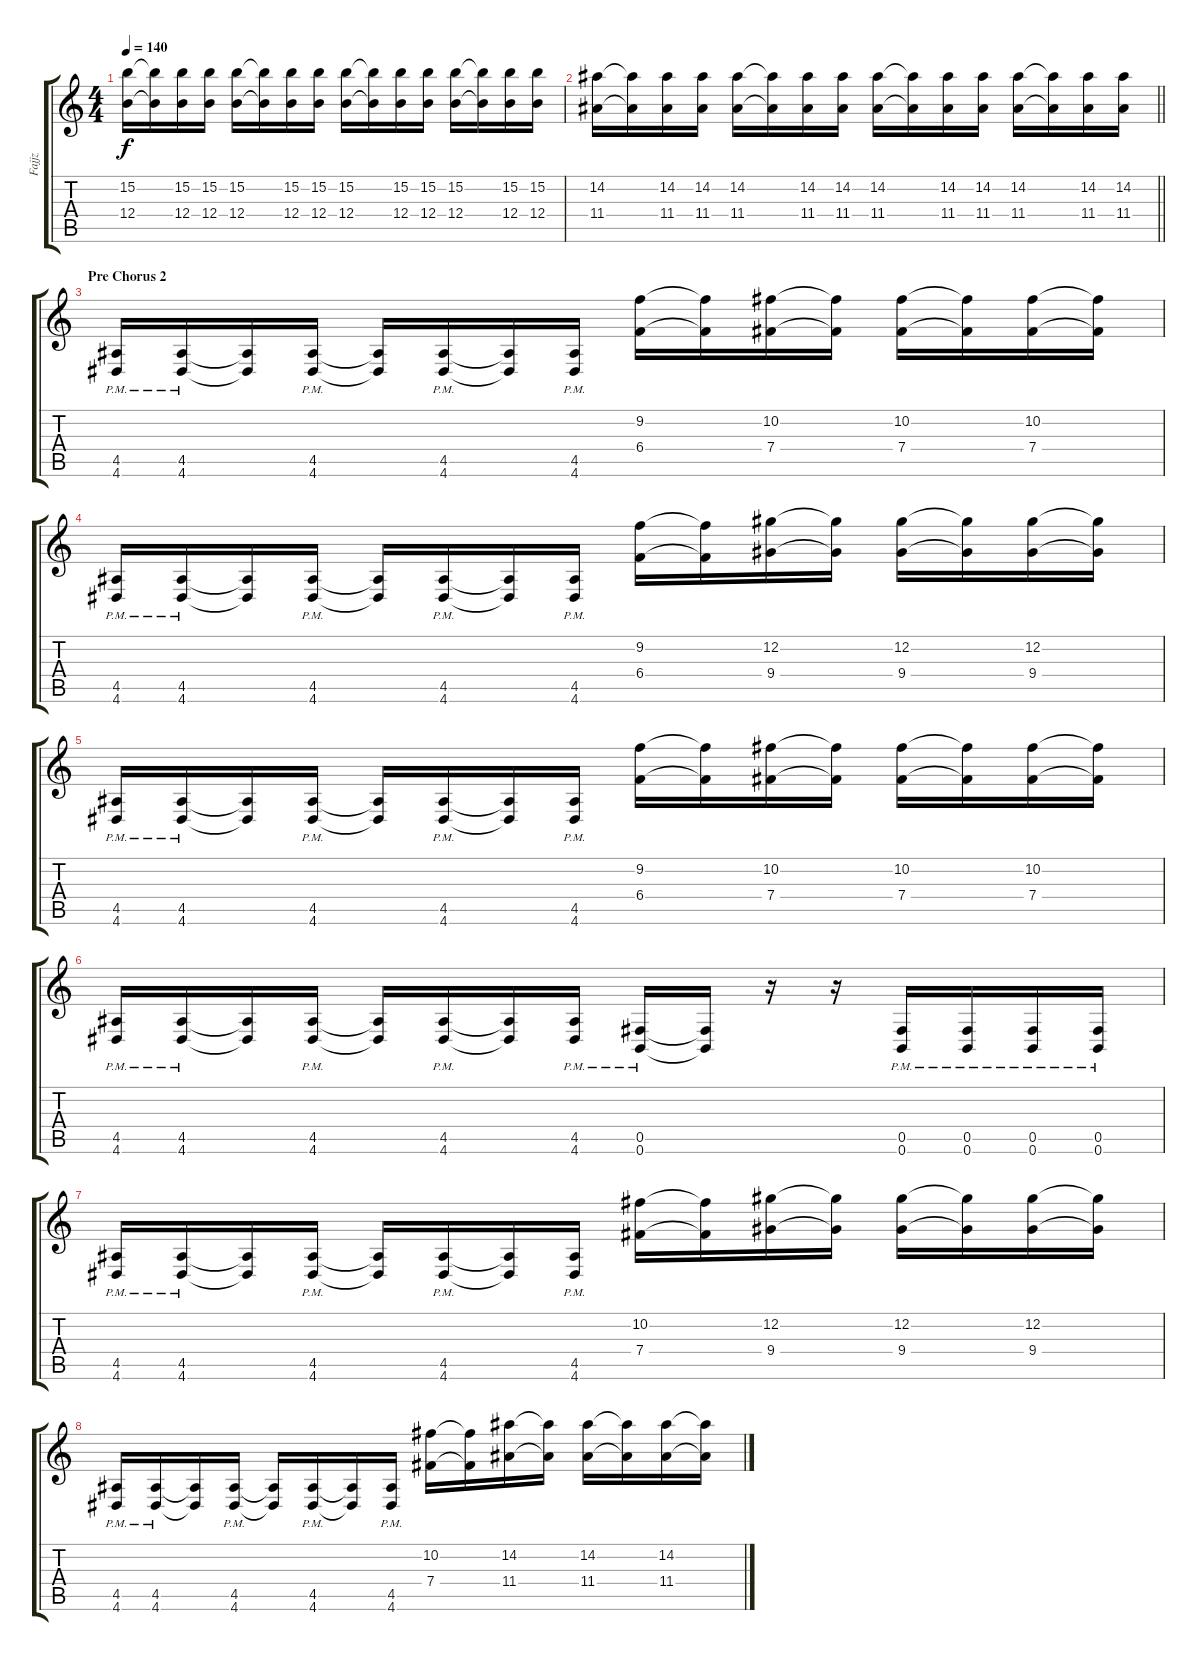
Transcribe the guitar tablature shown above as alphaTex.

\track ("Fajjz" "Fajjz") {instrument distortionguitar}
\staff {score tabs}
\tuning (Db4 Ab3 E3 B2 Gb2 B1) {hide}
\ts (4 4)
\tempo 140
\clef g2
\ks c
(15.2 12.4).16{dy f} (15.2{t} 12.4{t}).16 (15.2 12.4).16 (15.2 12.4).16 (15.2 12.4).16 (15.2{t} 12.4{t}).16 (15.2 12.4).16 (15.2 12.4).16 (15.2 12.4).16 (15.2{t} 12.4{t}).16 (15.2 12.4).16 (15.2 12.4).16 (15.2 12.4).16 (15.2{t} 12.4{t}).16 (15.2 12.4).16 (15.2 12.4).16 |
\barLineRight lightlight
(14.2 11.4).16 (14.2{t} 11.4{t}).16 (14.2 11.4).16 (14.2 11.4).16 (14.2 11.4).16 (14.2{t} 11.4{t}).16 (14.2 11.4).16 (14.2 11.4).16 (14.2 11.4).16 (14.2{t} 11.4{t}).16 (14.2 11.4).16 (14.2 11.4).16 (14.2 11.4).16 (14.2{t} 11.4{t}).16 (14.2 11.4).16 (14.2 11.4).16 |
\section ("" "Pre Chorus 2")
(4.5{pm} 4.6{pm}).16 (4.5{pm} 4.6{pm}).16 (4.5{t} 4.6{t}).16 (4.5{pm} 4.6{pm}).16 (4.5{t} 4.6{t}).16 (4.5{pm} 4.6{pm}).16 (4.5{t} 4.6{t}).16 (4.5{pm} 4.6{pm}).16 (9.2 6.4).16 (9.2{t} 6.4{t}).16 (10.2 7.4).16 (10.2{t} 7.4{t}).16 (10.2 7.4).16 (10.2{t} 7.4{t}).16 (10.2 7.4).16 (10.2{t} 7.4{t}).16 |
(4.5{pm} 4.6{pm}).16 (4.5{pm} 4.6{pm}).16 (4.5{t} 4.6{t}).16 (4.5{pm} 4.6{pm}).16 (4.5{t} 4.6{t}).16 (4.5{pm} 4.6{pm}).16 (4.5{t} 4.6{t}).16 (4.5{pm} 4.6{pm}).16 (9.2 6.4).16 (9.2{t} 6.4{t}).16 (12.2 9.4).16 (12.2{t} 9.4{t}).16 (12.2 9.4).16 (12.2{t} 9.4{t}).16 (12.2 9.4).16 (12.2{t} 9.4{t}).16 |
(4.5{pm} 4.6{pm}).16 (4.5{pm} 4.6{pm}).16 (4.5{t} 4.6{t}).16 (4.5{pm} 4.6{pm}).16 (4.5{t} 4.6{t}).16 (4.5{pm} 4.6{pm}).16 (4.5{t} 4.6{t}).16 (4.5{pm} 4.6{pm}).16 (9.2 6.4).16 (9.2{t} 6.4{t}).16 (10.2 7.4).16 (10.2{t} 7.4{t}).16 (10.2 7.4).16 (10.2{t} 7.4{t}).16 (10.2 7.4).16 (10.2{t} 7.4{t}).16 |
(4.5{pm} 4.6{pm}).16 (4.5{pm} 4.6{pm}).16 (4.5{t} 4.6{t}).16 (4.5{pm} 4.6{pm}).16 (4.5{t} 4.6{t}).16 (4.5{pm} 4.6{pm}).16 (4.5{t} 4.6{t}).16 (4.5{pm} 4.6{pm}).16 (0.5{pm} 0.6{pm}).16 (0.5{t} 0.6{t}).16 r.16 r.16 (0.5{pm} 0.6{pm}).16 (0.5{pm} 0.6{pm}).16 (0.5{pm} 0.6{pm}).16 (0.5{pm} 0.6{pm}).16 |
(4.5{pm} 4.6{pm}).16 (4.5{pm} 4.6{pm}).16 (4.5{t} 4.6{t}).16 (4.5{pm} 4.6{pm}).16 (4.5{t} 4.6{t}).16 (4.5{pm} 4.6{pm}).16 (4.5{t} 4.6{t}).16 (4.5{pm} 4.6{pm}).16 (10.2 7.4).16 (10.2{t} 7.4{t}).16 (12.2 9.4).16 (12.2{t} 9.4{t}).16 (12.2 9.4).16 (12.2{t} 9.4{t}).16 (12.2 9.4).16 (12.2{t} 9.4{t}).16 |
(4.5{pm} 4.6{pm}).16 (4.5{pm} 4.6{pm}).16 (4.5{t} 4.6{t}).16 (4.5{pm} 4.6{pm}).16 (4.5{t} 4.6{t}).16 (4.5{pm} 4.6{pm}).16 (4.5{t} 4.6{t}).16 (4.5{pm} 4.6{pm}).16 (10.2 7.4).16 (10.2{t} 7.4{t}).16 (14.2 11.4).16 (14.2{t} 11.4{t}).16 (14.2 11.4).16 (14.2{t} 11.4{t}).16 (14.2 11.4).16 (14.2{t} 11.4{t}).16
